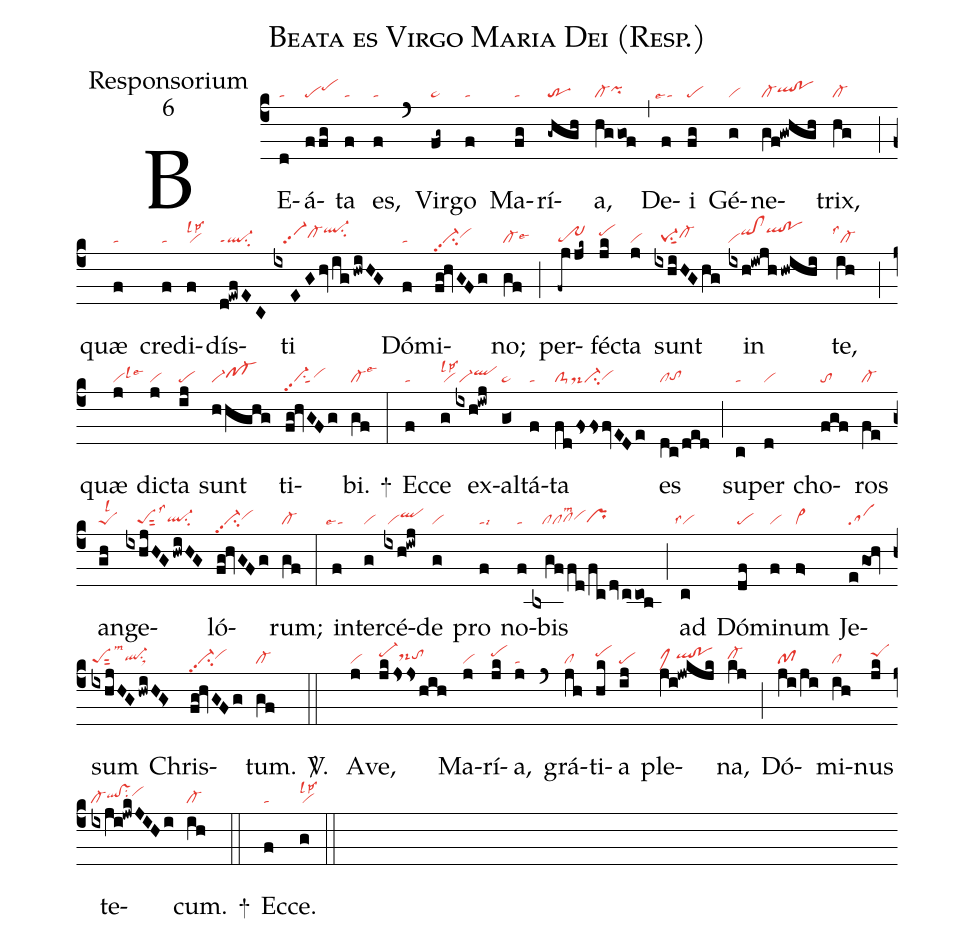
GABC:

name:Beata es Virgo Maria Dei (Resp.);
office-part:Responsorium;
mode:6;
nabc-lines:1;
%%
(c4)
BE(d|ta)á(ffg|pepehi)ta(f|ta) es,(f|ta) (`)
Vir(fg~|ta>)go(f|ta) Ma(fg|ta)rí(-ghgh|tr)a,(hggof|cl-pihh) (,)
De(f|``talse4)i(fg|pe) Gé(g|vi)ne(gf!gwhgh|cl-qlhh!pohh)trix,(hg|cl-) (;)
quæ(f|ta) cre(f|ta)di(f|vilsl2lsp2)dís(d!ewfEC|ql-ppt1su2)ti(ixEGhvig/hwiHG|///vi-pp2cl-hhql-hjsu2) Dó(f|ta)mi(fg!hvGFg|vi-pp2su2vihh)no;(gf|cl-lse6) (;)
per(-fjjk~|tr~)féc(jk|pehi)ta(j|vi) sunt(ixhiHGhg|//pe-1su1sut1cl-hh) in(ixh!iwjh/hwihi|viqihi!clhiqlhj!pohj) te,(ih|`cl-lss1) (;)
quæ(j|vilsl3lse3) dic(j|vi)ta(ij|pe) sunt(hhghg|vi-pf-hh) ti(fg!hvGFg|vi-pp2su1sut1vihh)bi.(gf|cl-lse3) +(:)
Ec(f|ta)ce(g|vilsl2lsp2) ex(ixh!iwj|/vi-qlhi)al(g<|ta>)tá(f|ta)ta(fdfssfvEDe|clS-ds-ci-vihg) es(dc/ded|cltohg) (;)
su(c|ta)per(d|vi) cho(fgf|to)ros(fe|cl-) an(gh|peSlsl2)ge(ixhjHG/hwiHG|///peSsut2lss3ql-hgsu2)ló(fg!hvGFg|vi-pp2su2vihh)rum;(gf|cl-) (:)
in(f|``talse1)ter(g|vi)cé(ixh!iwj|/viqlhi)de(g|vi) pro(f|talsi3) no(f|ta)bis(bxgffd/fc/dvccob|///clclclhglsm2vihhprhg) (;)
ad(c|``vilss4) Dó(df|pe)mi(f|vi)num(f>|vi>) Je(ego!hv|sa)sum(ixhjHG/hwiHG>|peSsut2lsm3ql-hgsu1sux1) Chris(fg!hvGFg|vi-pp2su2vihh)tum.(gf|cl-) <sp>V/</sp>. (::)
A(j|vi)ve,(jk/jsshih|pe-hids-hhtohh) Ma(j|vi)rí(jk|pehi)a,(j|ta) (`)
grá(jh|cl)ti(hk|pehi)a(ij|pe) ple(ji!jwkjk|clMhhqlhh!pohh)na,(kj|cl-hh) (;)
Dó(ji/ji|pf)mi(ih|cl)nus(jk|peShi) te(ixji!jwkJIHi|cl-qlhh!vshhsu2vihi)cum.(ih|cl-) +(::)
% Ec(f|ta)ce.(g|vilsl2lsp2) <sp>V/</sp>.(::)
% Gló(j)ri(j)a(jk/jss/hih) Pa(jh)tri,(hk) et(ij) Fí(j)li(ji!jwkjk)o,(kj) (;)
% et(j) Spi(j)rí(ji/ji)tu(ih)i(jk) San(ixji!jwkJIHi)cto.(ih) +(::)
Ec(f|ta)ce.(g|vilsl2lsp2) (::)
